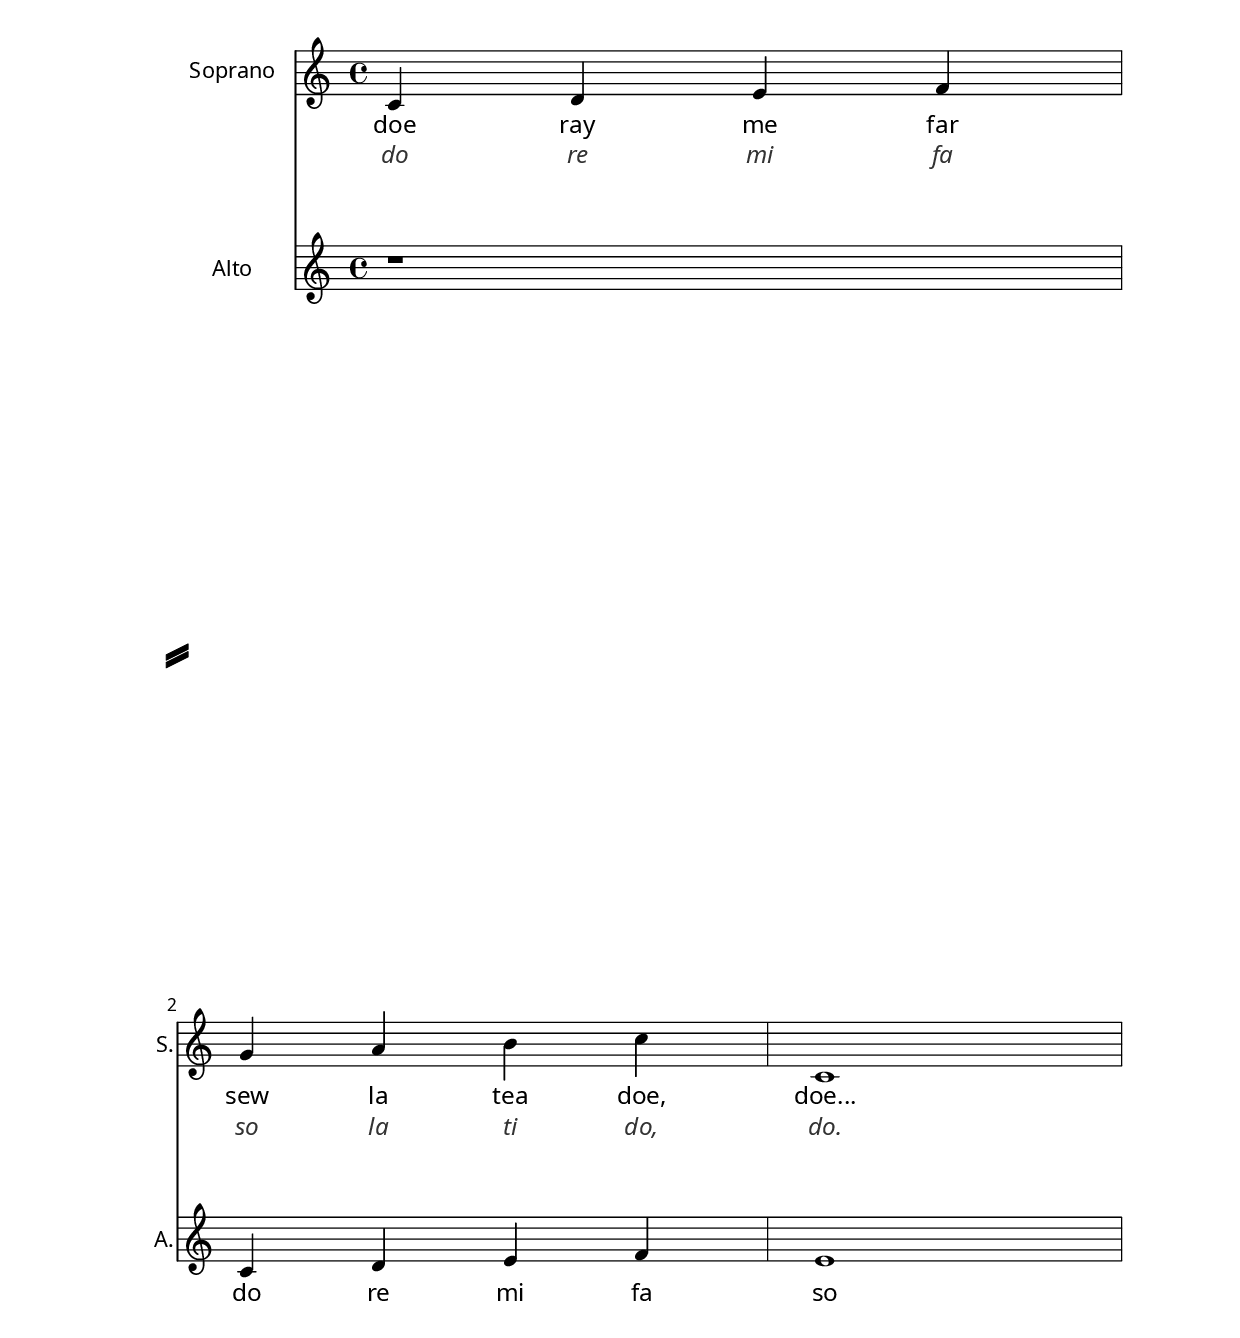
% ---------------- Generated using MiXuP ----------------
\version "2.12.3"

#(define-markup-command (pencil layout props text) (markup?)
  "Print the string argument pencil-like."
  (interpret-markup layout
   (cons '((font-name . "Hilde") (font-shape . upright)
           (font-series . medium)) props)
   (make-with-color-markup (x11-color 'grey40) text)))

\layout {
  \context {
    \ChoirStaff
    \name "SemiChoirStaff"
    \consists "Span_bar_engraver"
    \override SpanBar #'stencil =
    #(lambda (grob)
      (if (string=? (ly:grob-property grob 'glyph-name) "|")
       (set! (ly:grob-property grob 'glyph-name) ""))
      (ly:span-bar::print grob))
  }
  \context {
    \Score
    \accepts "SemiChoirStaff"
    \override VerticalAxisGroup #'line-break-system-details = #'((minimum-Y-extent . (-30 . 10)))
  }
}

#(set-global-staff-size 21)
#(set-default-paper-size "a4")
#(ly:set-option 'point-and-click #f)

\layout {
  \context {
    \Score
    \override StaffSymbol #'ledger-line-thickness = #'(1.0 . 0)
    \override BarLine #'hair-thickness = #0.8
    \override BarLine #'thick-thickness = #2.0
  }
  \context {
    \Lyrics
    \name AltLyrics
    \alias Lyrics
    \override StanzaNumber #'font-series = #'medium
    \override LyricText #'font-shape = #'italic
    \override LyricText #'color = #(x11-color 'grey20)
  }
  \context {
    \StaffGroup
    \accepts AltLyrics
  }
}

\header {
mixuppartitur = "sample"
}

\book {
\paper {
  ragged-last-bottom = ##f
  after-title-space = 20\mm
  top-margin = 15\mm
  bottom-margin = 20\mm
  line-width = 160\mm
  head-separation = 20\mm
  foot-separation = 20\mm
  system-separator-markup = \slashSeparator
  page-spacing-weight = 10
  indent = 20\mm
  two-sided = ##t
  inner-margin = 30\mm
  outer-margin = 20\mm

  #(define fonts
    (make-pango-font-tree
     "Linux Libertine"
     "Linux Libertine C"
     "Inconsolata"
     0.95
   ))
}

\score {
<<
\new Staff = "soprano1" <<
\set Staff.instrumentName = "Soprano"
\set Staff.shortInstrumentName = "S."
\new Voice = "soprano1voice" {
\relative c' {
 \clef "G"
 \key c \major
 \override Staff.TimeSignature #'style = #'default \time 4/4
 c4 d4 e4 f4 | g4 a4 b4 c4 | c,1
}
}
\new Lyrics = "soprano1x1" \lyricsto "soprano1voice" {
\lyricmode {
 "doe" "ray" "me" "far" "sew" "la" "tea" "doe," "doe..."
}
}
\new AltLyrics = "soprano1x2" \lyricsto "soprano1voice" {
\lyricmode {
 "do" "re" "mi" "fa" "so" "la" "ti" "do," "do."
}
}
>>
\new Staff = "alto2" <<
\set Staff.instrumentName = "Alto"
\set Staff.shortInstrumentName = "A."
\new Voice = "alto2voice" {
\relative c' {
 \clef "G"
 \key c \major
 \override Staff.TimeSignature #'style = #'default \time 4/4
 r1 | c4 d4 e4 f4 | e1
}
}
\new Lyrics = "alto2x1" \lyricsto "alto2voice" {
\lyricmode {
 "do" "re" "mi" "fa" "so"
}
}
>>
>>
}
}
